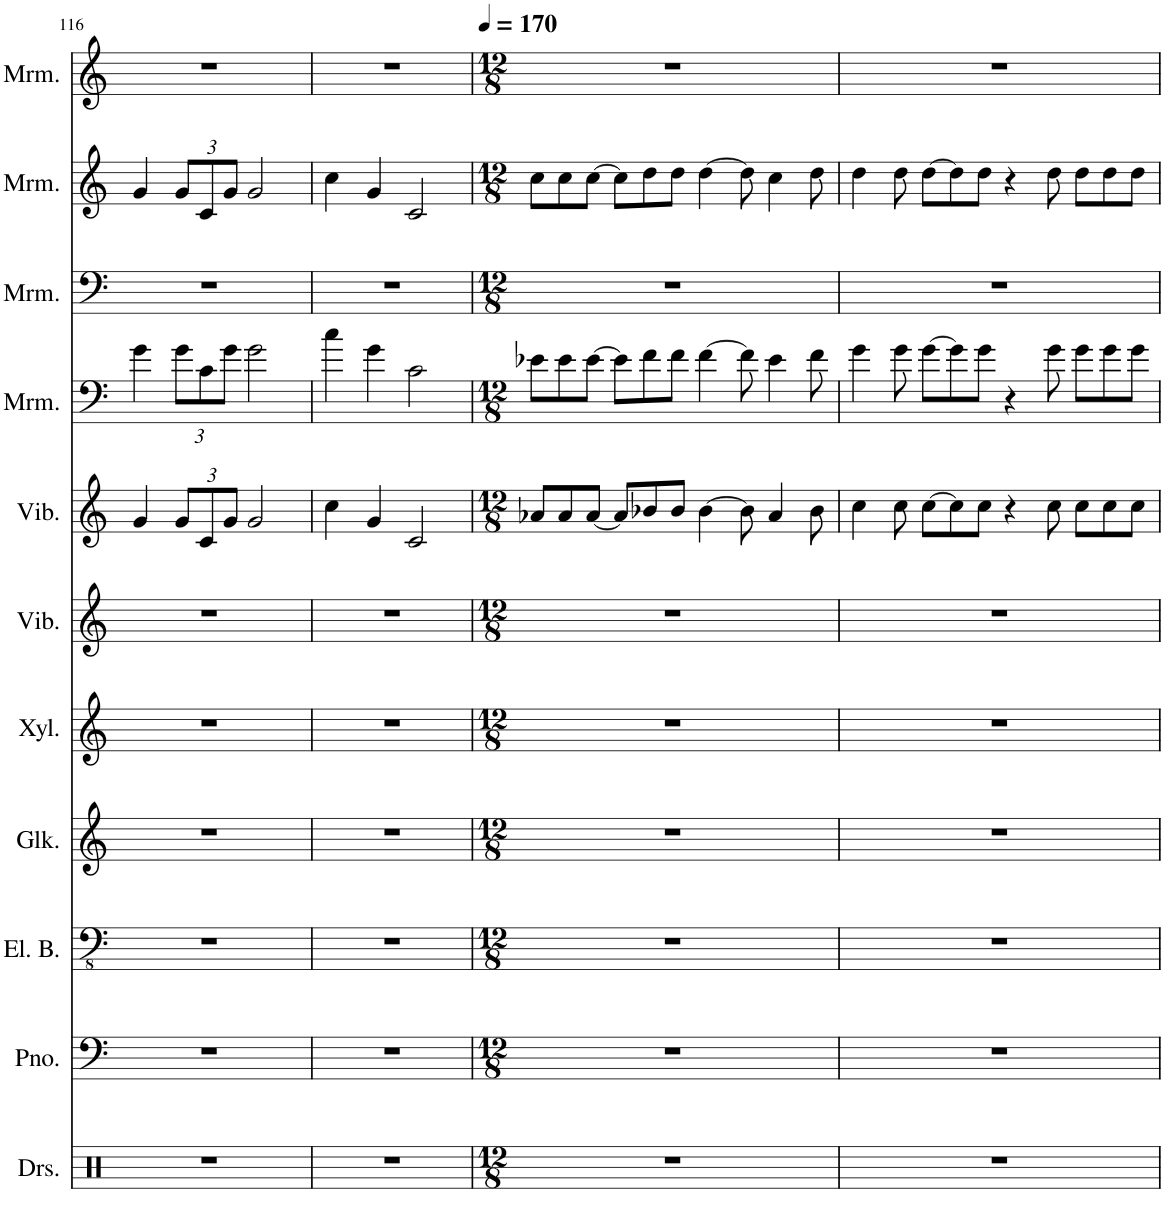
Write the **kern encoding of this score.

**kern	**kern	**kern	**kern	**kern	**kern	**kern	**kern	**kern	**kern	**kern
*part11	*part10	*part9	*part8	*part7	*part6	*part5	*part4	*part3	*part2	*part1
*staff11	*staff10	*staff9	*staff8	*staff7	*staff6	*staff5	*staff4	*staff3	*staff2	*staff1
*I"Drumset	*I"Piano	*I"Electric Bass	*I"Glockenspiel	*I"Xylophone	*I"Vibraphone	*I"Vibraphone	*I"Marimba	*I"Marimba	*I"Marimba	*I"Marimba
*I'Drs.	*I'Pno.	*I'El. B.	*I'Glk.	*I'Xyl.	*I'Vib.	*I'Vib.	*I'Mrm.	*I'Mrm.	*I'Mrm.	*I'Mrm.
!!LO:PB:g=z
*clefX	*clefF4	*clefFv4	*clefG2	*clefG2	*clefG2	*clefG2	*clefF4	*clefF4	*clefG2	*clefG2
*	*	*	*Trd-14c-24	*Trd-7c-12	*	*	*	*	*	*
*k[]	*k[]	*k[]	*k[]	*k[]	*k[]	*k[]	*k[]	*k[]	*k[]	*k[]
*M4/4	*M4/4	*M4/4	*M4/4	*M4/4	*M4/4	*M4/4	*M4/4	*M4/4	*M4/4	*M4/4
=116	=116	=116	=116	=116	=116	=116	=116	=116	=116	=116
1r	1r	1r	1r	1r	1r	4g/	4g\	1r	4g/	1r
*	*	*	*	*	*	*Xbrackettup	*Xbrackettup	*	*Xbrackettup	*
.	.	.	.	.	.	12g/L	12g\L	.	12g/L	.
.	.	.	.	.	.	12c/	12c\	.	12c/	.
.	.	.	.	.	.	12g/J	12g\J	.	12g/J	.
.	.	.	.	.	.	2g/	2g\	.	2g/	.
=117	=117	=117	=117	=117	=117	=117	=117	=117	=117	=117
1r	1r	1r	1r	1r	1r	4cc\	4cc\	1r	4cc\	1r
.	.	.	.	.	.	4g/	4g\	.	4g/	.
.	.	.	.	.	.	2c/	2c\	.	2c/	.
=118	=118	=118	=118	=118	=118	=118	=118	=118	=118	=118
*M12/8	*M12/8	*M12/8	*M12/8	*M12/8	*M12/8	*M12/8	*M12/8	*M12/8	*M12/8	*M12/8
*	*	*	*	*	*	*	*	*	*	*MM170
1.r	1.r	1.r	1.r	1.r	1.r	8a-X/L	8e-X\L	1.r	8cc\L	1.r
.	.	.	.	.	.	8a-/	8e-\	.	8cc\	.
.	.	.	.	.	.	[8a-/J	[8e-\J	.	[8cc\J	.
.	.	.	.	.	.	8a-/L]	8e-\L]	.	8cc\L]	.
.	.	.	.	.	.	8b-X/	8f\	.	8dd\	.
.	.	.	.	.	.	8b-/J	8f\J	.	8dd\J	.
.	.	.	.	.	.	[4b-\	[4f\	.	[4dd\	.
.	.	.	.	.	.	8b-\]	8f\]	.	8dd\]	.
.	.	.	.	.	.	4a-/	4e-\	.	4cc\	.
.	.	.	.	.	.	8b-\	8f\	.	8dd\	.
=119	=119	=119	=119	=119	=119	=119	=119	=119	=119	=119
1.r	1.r	1.r	1.r	1.r	1.r	4cc\	4g\	1.r	4dd\	1.r
.	.	.	.	.	.	8cc\	8g\	.	8dd\	.
.	.	.	.	.	.	[8cc\L	[8g\L	.	[8dd\L	.
.	.	.	.	.	.	8cc\]	8g\]	.	8dd\]	.
.	.	.	.	.	.	8cc\J	8g\J	.	8dd\J	.
.	.	.	.	.	.	4r	4r	.	4r	.
.	.	.	.	.	.	8cc\	8g\	.	8dd\	.
.	.	.	.	.	.	8cc\L	8g\L	.	8dd\L	.
.	.	.	.	.	.	8cc\	8g\	.	8dd\	.
.	.	.	.	.	.	8cc\J	8g\J	.	8dd\J	.
=	=	=	=	=	=	=	=	=	=	=
*-	*-	*-	*-	*-	*-	*-	*-	*-	*-	*-
